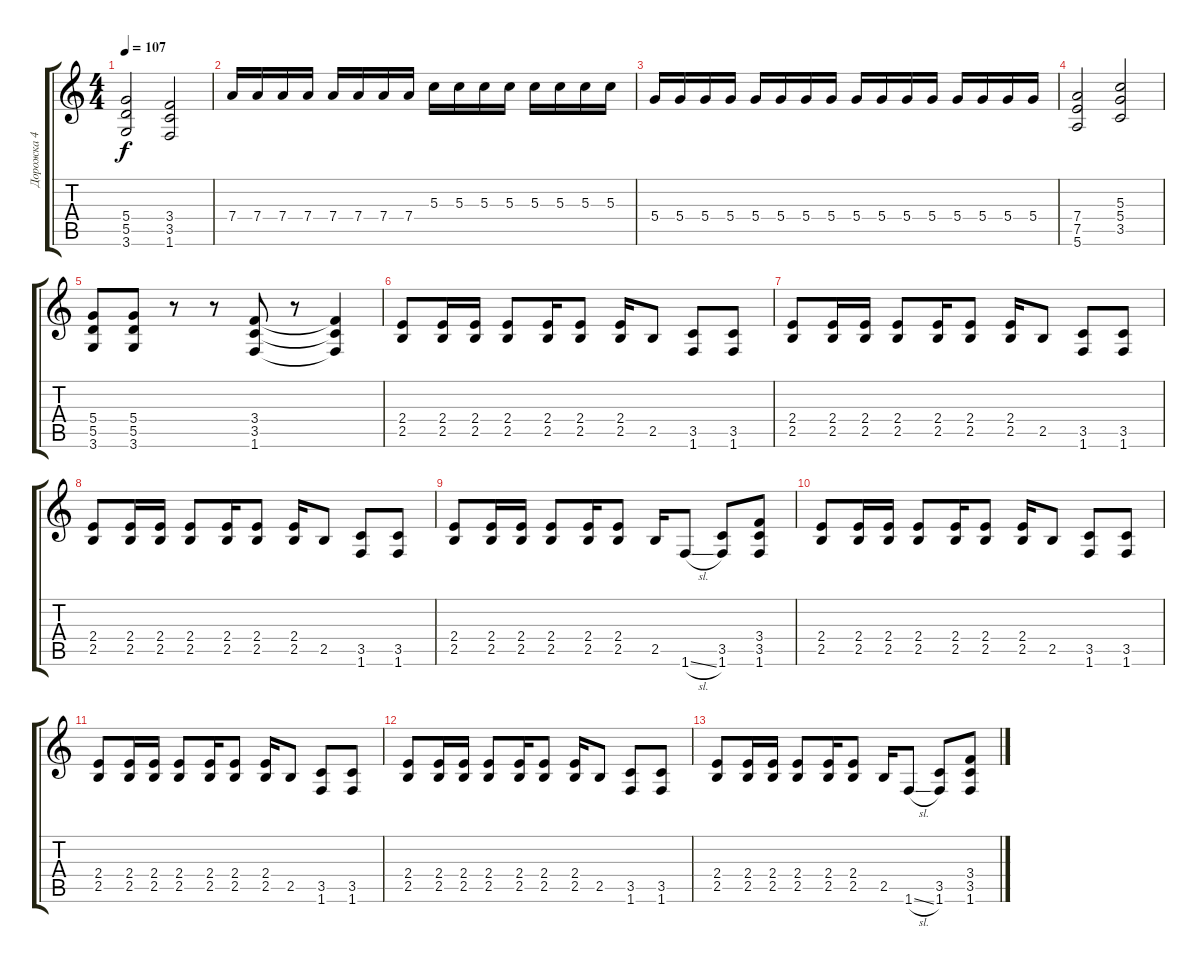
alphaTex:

\track ("Дорожка 4" "Дорожка 4") {instrument distortionguitar}
\staff {score tabs}
\tuning (E4 B3 G3 D3 A2 E2) {hide}
\ts (4 4)
\tempo 107
\clef g2
\ks c
(5.4 5.5 3.6).2{dy f} (3.4 3.5 1.6).2 |
7.4.16 7.4.16 7.4.16 7.4.16 7.4.16 7.4.16 7.4.16 7.4.16 5.3.16 5.3.16 5.3.16 5.3.16 5.3.16 5.3.16 5.3.16 5.3.16 |
5.4.16 5.4.16 5.4.16 5.4.16 5.4.16 5.4.16 5.4.16 5.4.16 5.4.16 5.4.16 5.4.16 5.4.16 5.4.16 5.4.16 5.4.16 5.4.16 |
(7.4 7.5 5.6).2 (5.3 5.4 3.5).2 |
(5.4 5.5 3.6).8 (5.4 5.5 3.6).8 r.8 r.8 (3.4 3.5 1.6).8 r.8 (3.4{t} 3.5{t} 1.6{t}).4 |
(2.4 2.5).8 (2.4 2.5).16 (2.4 2.5).16 (2.4 2.5).8 (2.4 2.5).16 (2.4 2.5).8 (2.4 2.5).16 2.5.8 (3.5 1.6).8 (3.5 1.6).8 |
(2.4 2.5).8 (2.4 2.5).16 (2.4 2.5).16 (2.4 2.5).8 (2.4 2.5).16 (2.4 2.5).8 (2.4 2.5).16 2.5.8 (3.5 1.6).8 (3.5 1.6).8 |
(2.4 2.5).8 (2.4 2.5).16 (2.4 2.5).16 (2.4 2.5).8 (2.4 2.5).16 (2.4 2.5).8 (2.4 2.5).16 2.5.8 (3.5 1.6).8 (3.5 1.6).8 |
(2.4 2.5).8 (2.4 2.5).16 (2.4 2.5).16 (2.4 2.5).8 (2.4 2.5).16 (2.4 2.5).8 2.5.16 1.6{sl}.8 (3.5 1.6).8 (3.4 3.5 1.6).8 |
(2.4 2.5).8 (2.4 2.5).16 (2.4 2.5).16 (2.4 2.5).8 (2.4 2.5).16 (2.4 2.5).8 (2.4 2.5).16 2.5.8 (3.5 1.6).8 (3.5 1.6).8 |
(2.4 2.5).8 (2.4 2.5).16 (2.4 2.5).16 (2.4 2.5).8 (2.4 2.5).16 (2.4 2.5).8 (2.4 2.5).16 2.5.8 (3.5 1.6).8 (3.5 1.6).8 |
(2.4 2.5).8 (2.4 2.5).16 (2.4 2.5).16 (2.4 2.5).8 (2.4 2.5).16 (2.4 2.5).8 (2.4 2.5).16 2.5.8 (3.5 1.6).8 (3.5 1.6).8 |
(2.4 2.5).8 (2.4 2.5).16 (2.4 2.5).16 (2.4 2.5).8 (2.4 2.5).16 (2.4 2.5).8 2.5.16 1.6{sl}.8 (3.5 1.6).8 (3.4 3.5 1.6).8
